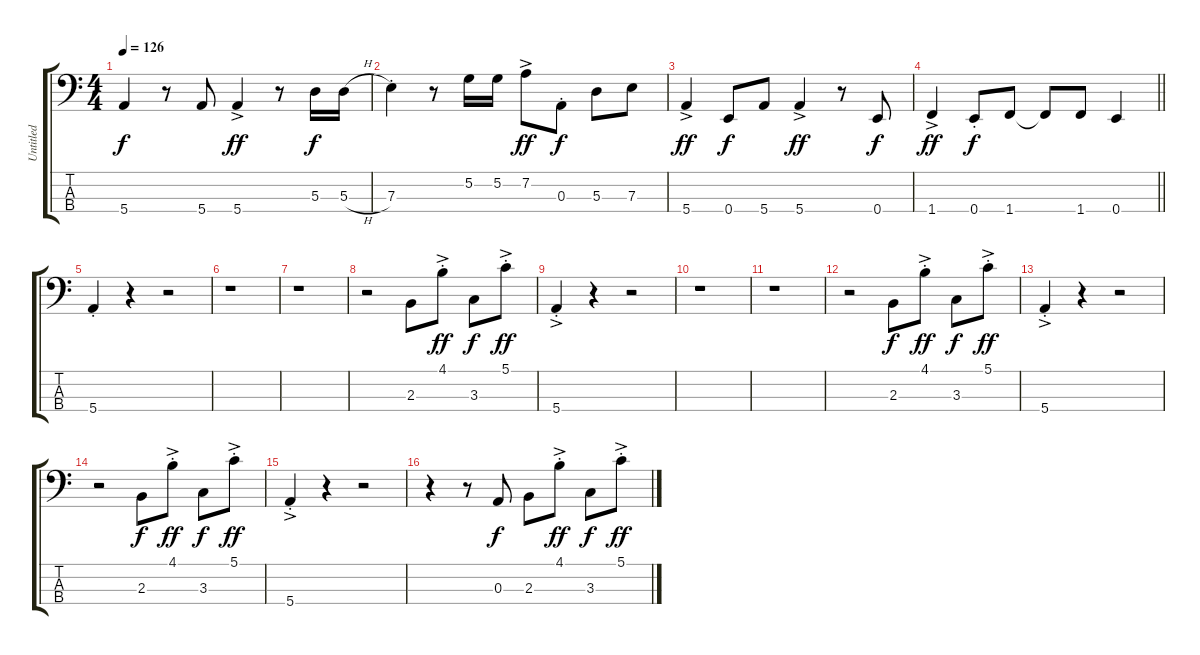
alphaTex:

\track ("Untitled" "Untitled") {instrument electricbassfinger}
\staff {score tabs}
\tuning (G2 D2 A1 E1) {hide}
\ts (4 4)
\tempo 126
\clef f4
\ks c
5.4.4{dy f} r.8 5.4.8 5.4{ac}.4{dy ff} r.8 5.3.16{dy f} 5.3{h}.16 |
7.3{st}.4 r.8 5.2.16 5.2.16 7.2{ac}.8{dy ff} 0.3{st}.8{dy f} 5.3.8 7.3.8 |
5.4{ac}.4{dy ff} 0.4.8{dy f} 5.4.8 5.4{ac}.4{dy ff} r.8 0.4.8{dy f} |
\barLineRight lightlight
1.4{ac}.4{dy ff} 0.4{st}.8{dy f} 1.4.8 1.4{t}.8 1.4.8 0.4.4 |
5.4{st}.4 r.4 r.2 |
r.1 |
r.1 |
r.2 2.3.8 4.1{ac st}.8{dy ff} 3.3.8{dy f} 5.1{ac st}.8{dy ff} |
5.4{ac st}.4 r.4 r.2 |
r.1 |
r.1 |
r.2 2.3.8{dy f} 4.1{ac st}.8{dy ff} 3.3.8{dy f} 5.1{ac st}.8{dy ff} |
5.4{ac st}.4 r.4 r.2 |
r.2 2.3.8{dy f} 4.1{ac st}.8{dy ff} 3.3.8{dy f} 5.1{ac st}.8{dy ff} |
5.4{ac st}.4 r.4 r.2 |
r.4 r.8 0.3.8{dy f} 2.3.8 4.1{ac st}.8{dy ff} 3.3.8{dy f} 5.1{ac st}.8{dy ff}
